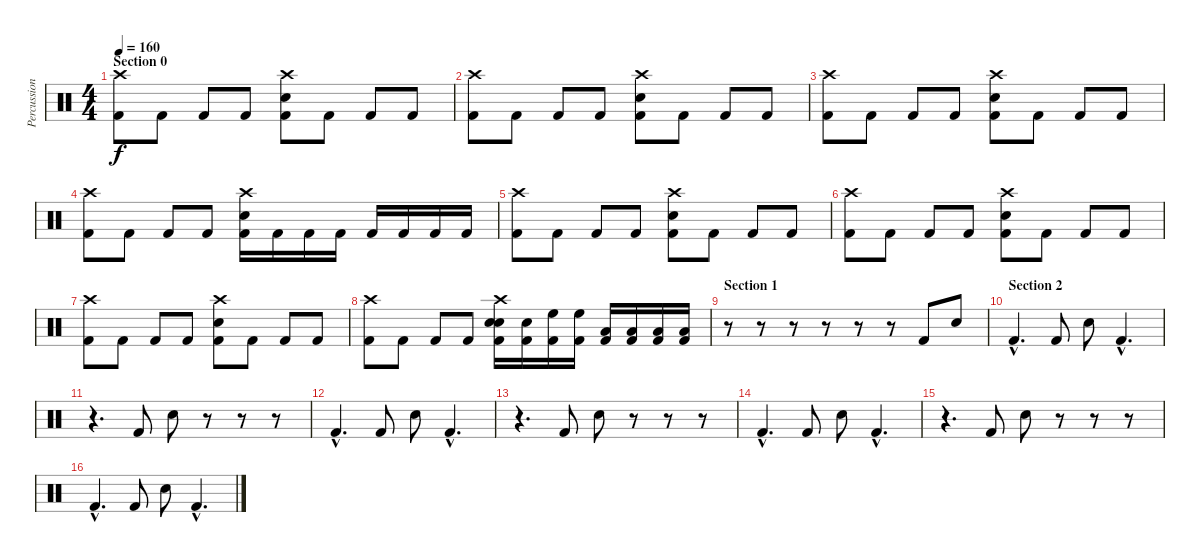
\track ("Percussion" "Percussion") {instrument percussion}
\staff {score}
\articulation defaults
\ts (4 4)
\section ("" "Section 0")
\tempo 160
\clef neutral
\ks c
("Crash high (hit)" "Kick (hit) 2").8{dy f} "Kick (hit) 2".8 "Kick (hit) 2".8 "Kick (hit) 2".8 ("Crash high (hit)" "Snare (hit) 2" "Kick (hit) 2").8 "Kick (hit) 2".8 "Kick (hit) 2".8 "Kick (hit) 2".8 |
("Crash high (hit)" "Kick (hit) 2").8 "Kick (hit) 2".8 "Kick (hit) 2".8 "Kick (hit) 2".8 ("Crash high (hit)" "Snare (hit) 2" "Kick (hit) 2").8 "Kick (hit) 2".8 "Kick (hit) 2".8 "Kick (hit) 2".8 |
("Crash high (hit)" "Kick (hit) 2").8 "Kick (hit) 2".8 "Kick (hit) 2".8 "Kick (hit) 2".8 ("Crash high (hit)" "Snare (hit) 2" "Kick (hit) 2").8 "Kick (hit) 2".8 "Kick (hit) 2".8 "Kick (hit) 2".8 |
("Crash high (hit)" "Kick (hit) 2").8 "Kick (hit) 2".8 "Kick (hit) 2".8 "Kick (hit) 2".8 ("Crash high (hit)" "Snare (hit) 2" "Kick (hit) 2").16 "Kick (hit) 2".16 "Kick (hit) 2".16 "Kick (hit) 2".16 "Kick (hit) 2".16 "Kick (hit) 2".16 "Kick (hit) 2".16 "Kick (hit) 2".16 |
("Crash high (hit)" "Kick (hit) 2").8 "Kick (hit) 2".8 "Kick (hit) 2".8 "Kick (hit) 2".8 ("Crash high (hit)" "Snare (hit) 2" "Kick (hit) 2").8 "Kick (hit) 2".8 "Kick (hit) 2".8 "Kick (hit) 2".8 |
("Crash high (hit)" "Kick (hit) 2").8 "Kick (hit) 2".8 "Kick (hit) 2".8 "Kick (hit) 2".8 ("Crash high (hit)" "Snare (hit) 2" "Kick (hit) 2").8 "Kick (hit) 2".8 "Kick (hit) 2".8 "Kick (hit) 2".8 |
("Crash high (hit)" "Kick (hit) 2").8 "Kick (hit) 2".8 "Kick (hit) 2".8 "Kick (hit) 2".8 ("Crash high (hit)" "Snare (hit) 2" "Kick (hit) 2").8 "Kick (hit) 2".8 "Kick (hit) 2".8 "Kick (hit) 2".8 |
("Crash high (hit)" "Kick (hit) 2").8 "Kick (hit) 2".8 "Kick (hit) 2".8 "Kick (hit) 2".8 ("Crash high (hit)" "Snare (hit) 2" "Snare (hit) 2" "Kick (hit) 2").16 ("Snare (hit) 2" "Kick (hit) 2").16 ("High Floor Tom (hit)" "Kick (hit) 2").16 ("High Floor Tom (hit)" "Kick (hit) 2").16 ("Low Tom (hit)" "Kick (hit) 2").16 ("Low Tom (hit)" "Kick (hit) 2").16 ("Low Floor Tom (hit)" "Kick (hit) 2").16 ("Low Floor Tom (hit)" "Kick (hit) 2").16 |
\section ("" "Section 1")
r.8 r.8 r.8 r.8 r.8 r.8 "Kick (hit) 2".8 "Snare (hit) 2".8 |
\section ("" "Section 2")
"Kick (hit) 2"{hac}.4{d} "Kick (hit) 2".8 "Snare (hit) 2".8 "Kick (hit) 2"{hac}.4{d} |
r.4{d} "Kick (hit) 2".8 "Snare (hit) 2".8 r.8 r.8 r.8 |
"Kick (hit) 2"{hac}.4{d} "Kick (hit) 2".8 "Snare (hit) 2".8 "Kick (hit) 2"{hac}.4{d} |
r.4{d} "Kick (hit) 2".8 "Snare (hit) 2".8 r.8 r.8 r.8 |
"Kick (hit) 2"{hac}.4{d} "Kick (hit) 2".8 "Snare (hit) 2".8 "Kick (hit) 2"{hac}.4{d} |
r.4{d} "Kick (hit) 2".8 "Snare (hit) 2".8 r.8 r.8 r.8 |
"Kick (hit) 2"{hac}.4{d} "Kick (hit) 2".8 "Snare (hit) 2".8 "Kick (hit) 2"{hac}.4{d}
